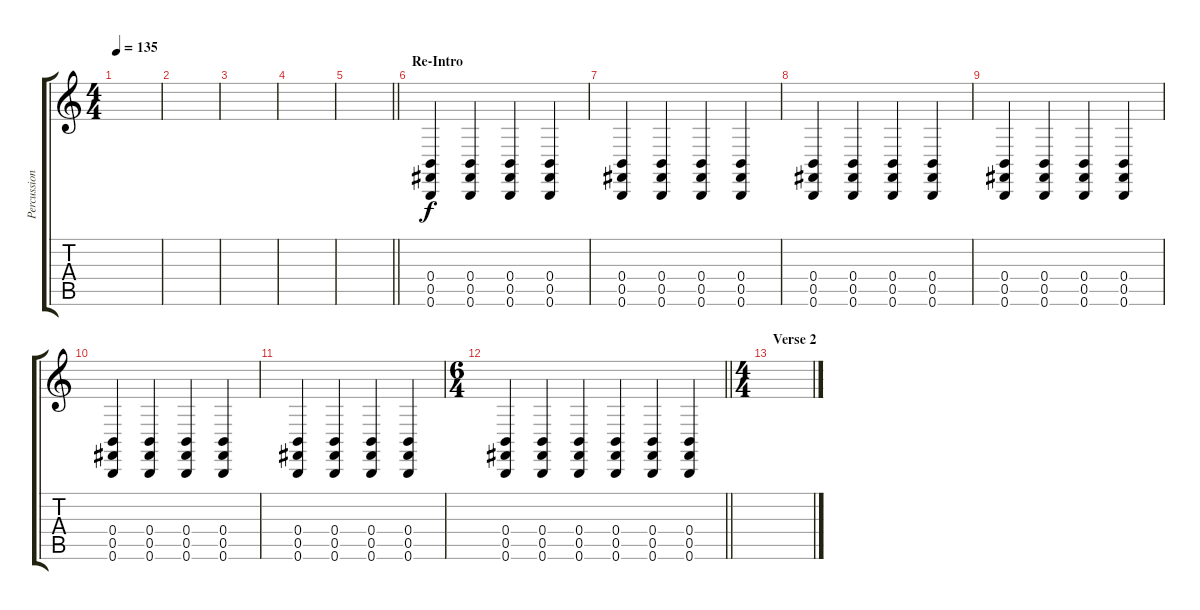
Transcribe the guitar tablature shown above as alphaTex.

\track ("Percussion" "Percussion") {instrument melodictom}
\staff {score tabs}
\tuning (Db4 Ab3 E3 B2 Gb2 B1) {hide}
\ts (4 4)
\tempo 135
\clef g2
\ks c
|
|
|
|
\barLineRight lightlight
|
\section ("" "Re-Intro")
(0.4 0.5 0.6).4 (0.4 0.5 0.6).4 (0.4 0.5 0.6).4 (0.4 0.5 0.6).4 |
(0.4 0.5 0.6).4 (0.4 0.5 0.6).4 (0.4 0.5 0.6).4 (0.4 0.5 0.6).4 |
(0.4 0.5 0.6).4 (0.4 0.5 0.6).4 (0.4 0.5 0.6).4 (0.4 0.5 0.6).4 |
(0.4 0.5 0.6).4 (0.4 0.5 0.6).4 (0.4 0.5 0.6).4 (0.4 0.5 0.6).4 |
(0.4 0.5 0.6).4 (0.4 0.5 0.6).4 (0.4 0.5 0.6).4 (0.4 0.5 0.6).4 |
(0.4 0.5 0.6).4 (0.4 0.5 0.6).4 (0.4 0.5 0.6).4 (0.4 0.5 0.6).4 |
\ts (6 4)
\barLineRight lightlight
(0.4 0.5 0.6).4 (0.4 0.5 0.6).4 (0.4 0.5 0.6).4 (0.4 0.5 0.6).4 (0.4 0.5 0.6).4 (0.4 0.5 0.6).4 |
\ts (4 4)
\section ("" "Verse 2")
